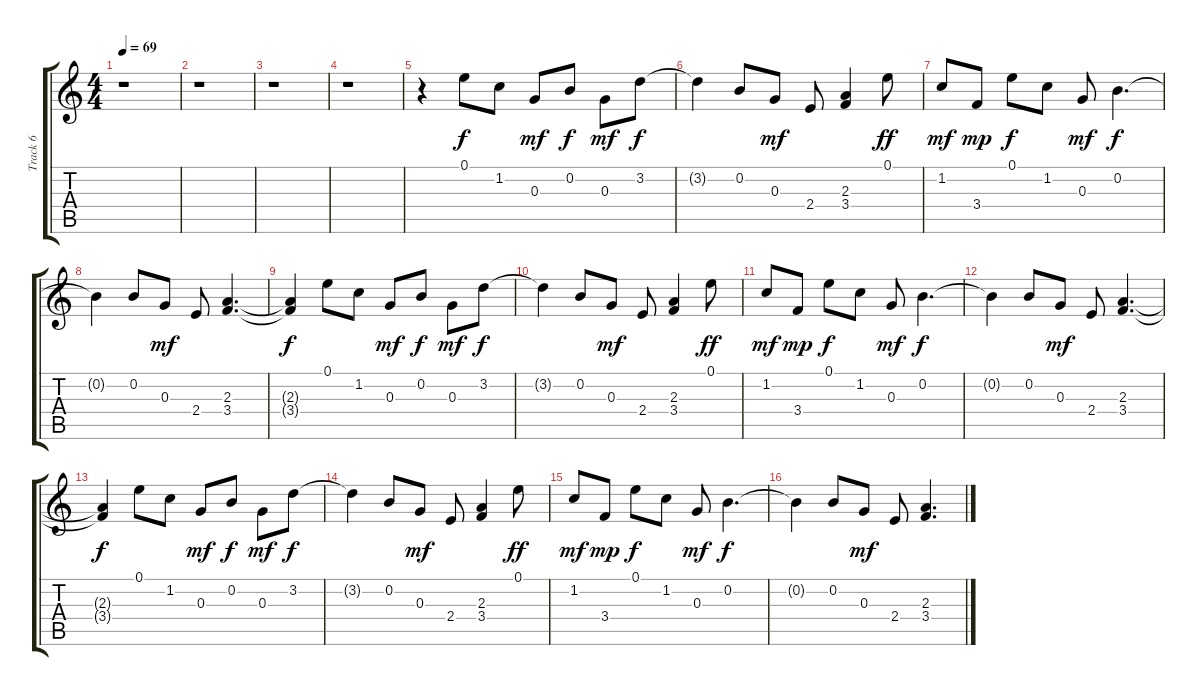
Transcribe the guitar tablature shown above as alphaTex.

\track ("Track 6" "Track 6") {instrument acousticguitarsteel}
\staff {score tabs}
\tuning (E4 B3 G3 D3 A2 E2) {hide}
\ts (4 4)
\tempo 69
\clef g2
\ks c
r.1{dy f} |
r.1 |
r.1 |
r.1 |
r.4 0.1.8 1.2.8 0.3.8{dy mf} 0.2.8{dy f} 0.3.8{dy mf} 3.2.8{dy f} |
3.2{t}.4 0.2.8 0.3.8{dy mf} 2.4.8 (2.3 3.4).4 0.1.8{dy ff} |
1.2.8{dy mf} 3.4.8{dy mp} 0.1.8{dy f} 1.2.8 0.3.8{dy mf} 0.2.4{d dy f} |
0.2{t}.4 0.2.8 0.3.8{dy mf} 2.4.8 (2.3 3.4).4{d} |
(2.3{t} 3.4{t}).4{dy f} 0.1.8 1.2.8 0.3.8{dy mf} 0.2.8{dy f} 0.3.8{dy mf} 3.2.8{dy f} |
3.2{t}.4 0.2.8 0.3.8{dy mf} 2.4.8 (2.3 3.4).4 0.1.8{dy ff} |
1.2.8{dy mf} 3.4.8{dy mp} 0.1.8{dy f} 1.2.8 0.3.8{dy mf} 0.2.4{d dy f} |
0.2{t}.4 0.2.8 0.3.8{dy mf} 2.4.8 (2.3 3.4).4{d} |
(2.3{t} 3.4{t}).4{dy f} 0.1.8 1.2.8 0.3.8{dy mf} 0.2.8{dy f} 0.3.8{dy mf} 3.2.8{dy f} |
3.2{t}.4 0.2.8 0.3.8{dy mf} 2.4.8 (2.3 3.4).4 0.1.8{dy ff} |
1.2.8{dy mf} 3.4.8{dy mp} 0.1.8{dy f} 1.2.8 0.3.8{dy mf} 0.2.4{d dy f} |
0.2{t}.4 0.2.8 0.3.8{dy mf} 2.4.8 (2.3 3.4).4{d}
